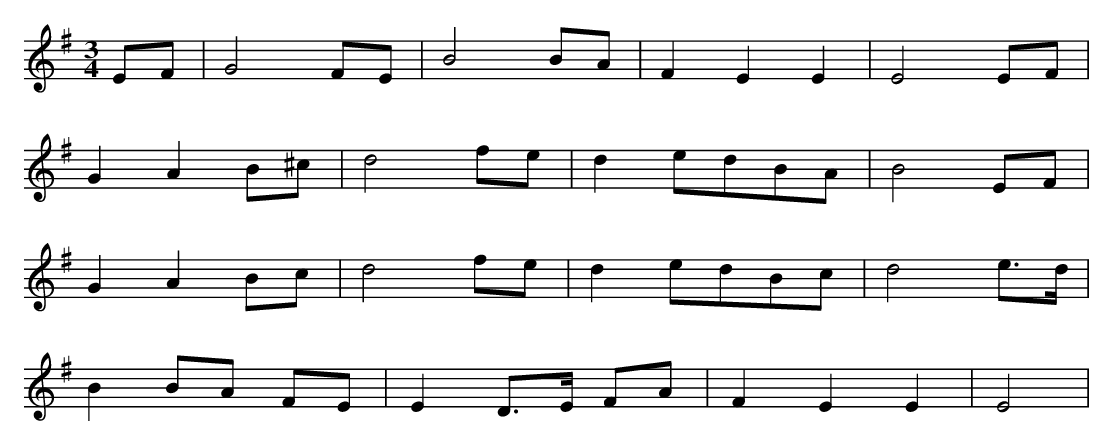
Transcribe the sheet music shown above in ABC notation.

X:1
M:3/4
K:Emin
EF|G4 FE|B4 BA|F2 E2 E2|E4 EF|
G2 A2 B^c|d4 fe|d2 edBA|B4 EF|
G2 A2 Bc|d4 fe|d2 edBc|d4 e>d|
B2 BA FE|E2 D>E FA|F2 E2 E2|E4|
